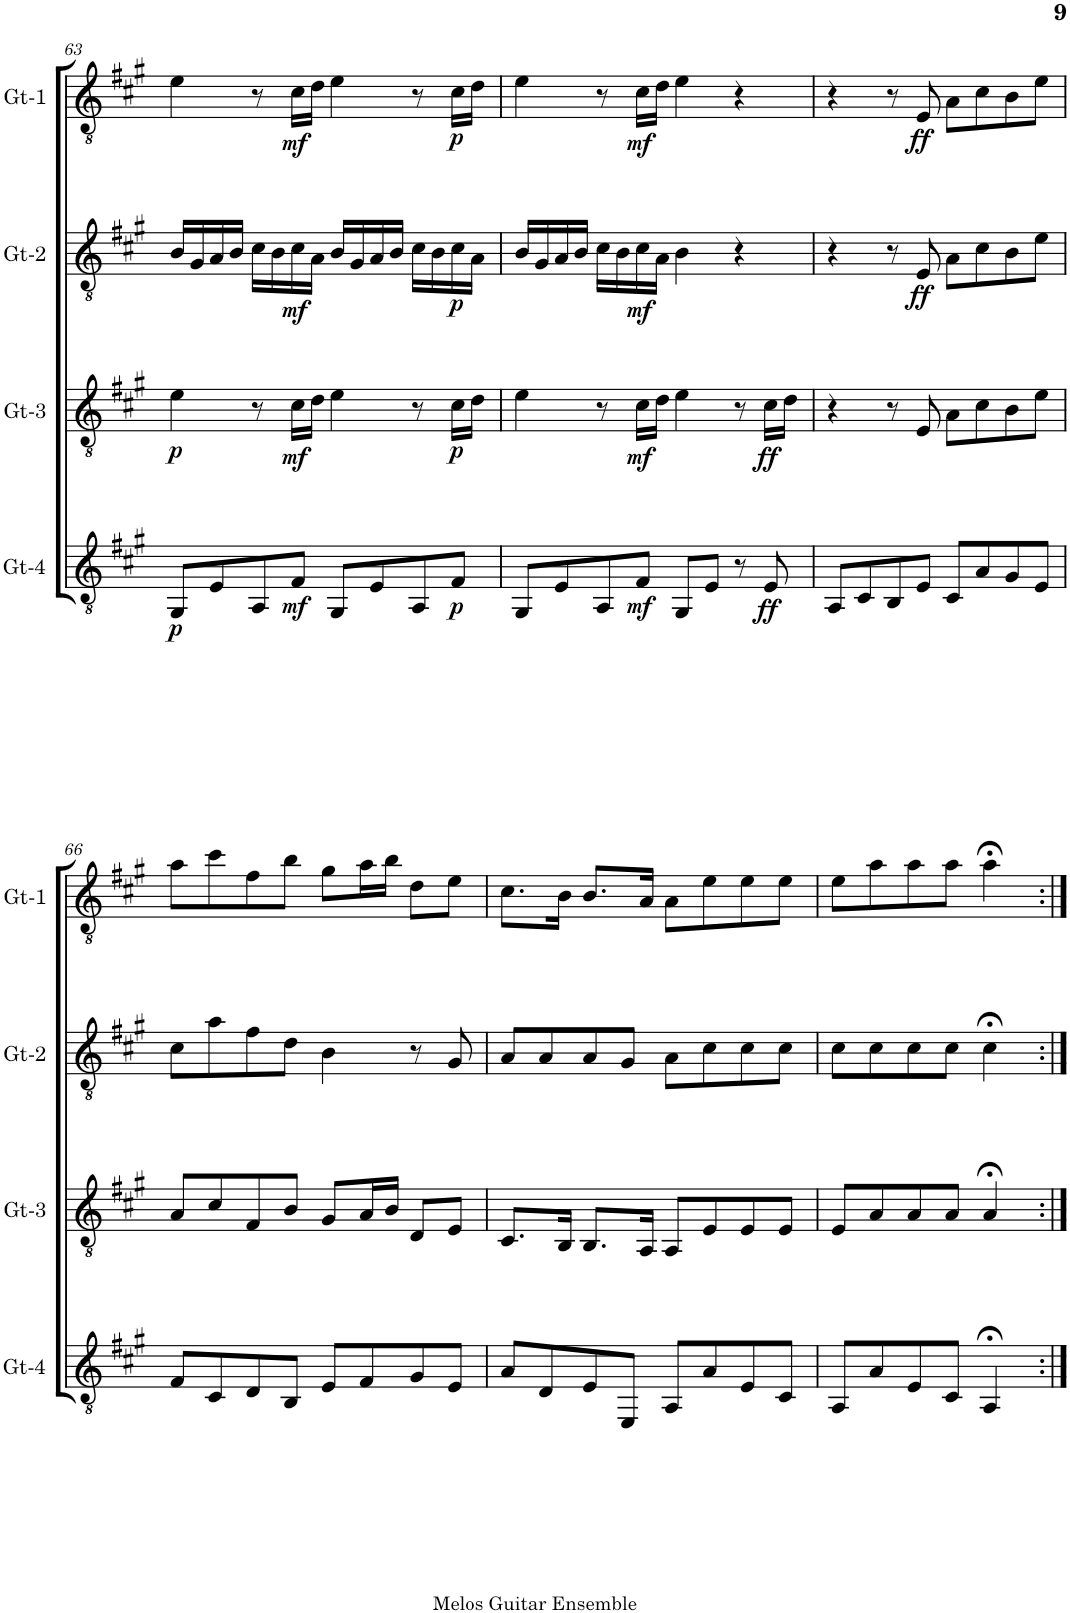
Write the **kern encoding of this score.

**kern	**dynam	**kern	**dynam	**kern	**dynam	**kern	**dynam
*part4	*part4	*part3	*part3	*part2	*part2	*part1	*part1
*staff4	*staff4	*staff3	*staff3	*staff2	*staff2	*staff1	*staff1
*I"Gt-4	*	*I"Gt-3	*	*I"Gt-2	*	*I"Gt-1	*
*I'Gt-4	*	*I'Gt-3	*	*I'Gt-2	*	*I'Gt-1	*
!!LO:PB:g=z
*clefGv2	*	*clefGv2	*	*clefGv2	*	*clefGv2	*
*k[f#c#g#]	*	*k[f#c#g#]	*	*k[f#c#g#]	*	*k[f#c#g#]	*
*M4/4	*	*M4/4	*	*M4/4	*	*M4/4	*
=63	=63	=63	=63	=63	=63	=63	=63
!	!LO:DY:b	!	!LO:DY:b	!	!	!	!
8GG#/L	p	4e\	p	16B/LL	.	4e\	.
.	.	.	.	16G#/	.	.	.
8E/	.	.	.	16A/	.	.	.
.	.	.	.	16B/JJ	.	.	.
8AA/	.	8r	.	16c#\LL	.	8r	.
.	.	.	.	16B\	.	.	.
!	!LO:DY:b	!	!LO:DY:b	!	!LO:DY:b	!	!LO:DY:b
8F#/J	mf	16c#\LL	mf	16c#\	mf	16c#\LL	mf
.	.	16d\JJ	.	16A\JJ	.	16d\JJ	.
8GG#/L	.	4e\	.	16B/LL	.	4e\	.
.	.	.	.	16G#/	.	.	.
8E/	.	.	.	16A/	.	.	.
.	.	.	.	16B/JJ	.	.	.
8AA/	.	8r	.	16c#\LL	.	8r	.
.	.	.	.	16B\	.	.	.
!	!LO:DY:b	!	!LO:DY:b	!	!LO:DY:b	!	!LO:DY:b
8F#/J	p	16c#\LL	p	16c#\	p	16c#\LL	p
.	.	16d\JJ	.	16A\JJ	.	16d\JJ	.
=64	=64	=64	=64	=64	=64	=64	=64
8GG#/L	.	4e\	.	16B/LL	.	4e\	.
.	.	.	.	16G#/	.	.	.
8E/	.	.	.	16A/	.	.	.
.	.	.	.	16B/JJ	.	.	.
8AA/	.	8r	.	16c#\LL	.	8r	.
.	.	.	.	16B\	.	.	.
!	!LO:DY:b	!	!LO:DY:b	!	!LO:DY:b	!	!LO:DY:b
8F#/J	mf	16c#\LL	mf	16c#\	mf	16c#\LL	mf
.	.	16d\JJ	.	16A\JJ	.	16d\JJ	.
8GG#/L	.	4e\	.	4B\	.	4e\	.
8E/J	.	.	.	.	.	.	.
8r	.	8r	.	4r	.	4r	.
!	!LO:DY:b	!	!LO:DY:b	!	!	!	!
8E/	ff	16c#\LL	ff	.	.	.	.
.	.	16d\JJ	.	.	.	.	.
=65	=65	=65	=65	=65	=65	=65	=65
8AA/L	.	4r	.	4r	.	4r	.
8C#/	.	.	.	.	.	.	.
8BB/	.	8r	.	8r	.	8r	.
!	!	!	!	!	!LO:DY:b	!	!LO:DY:b
8E/J	.	8E/	.	8E/	ff	8E/	ff
8C#/L	.	8A\L	.	8A\L	.	8A\L	.
8A/	.	8c#\	.	8c#\	.	8c#\	.
8G#/	.	8B\	.	8B\	.	8B\	.
8E/J	.	8e\J	.	8e\J	.	8e\J	.
!!LO:LB:g=z
=66	=66	=66	=66	=66	=66	=66	=66
8F#/L	.	8A/L	.	8c#\L	.	8a\L	.
8C#/	.	8c#/	.	8a\	.	8cc#\	.
8D/	.	8F#/	.	8f#\	.	8f#\	.
8BB/J	.	8B/J	.	8d\J	.	8b\J	.
8E/L	.	8G#/L	.	4B\	.	8g#\L	.
8F#/	.	16A/L	.	.	.	16a\L	.
.	.	16B/JJ	.	.	.	16b\JJ	.
8G#/	.	8D/L	.	8r	.	8d\L	.
8E/J	.	8E/J	.	8G#/	.	8e\J	.
=67	=67	=67	=67	=67	=67	=67	=67
8A/L	.	8.C#/L	.	8A/L	.	8.c#\L	.
8D/	.	.	.	8A/	.	.	.
.	.	16BB/Jk	.	.	.	16B\Jk	.
8E/	.	8.BB/L	.	8A/	.	8.B/L	.
8EE/J	.	.	.	8G#/J	.	.	.
.	.	16AA/Jk	.	.	.	16A/Jk	.
8AA/L	.	8AA/L	.	8A\L	.	8A\L	.
8A/	.	8E/	.	8c#\	.	8e\	.
8E/	.	8E/	.	8c#\	.	8e\	.
8C#/J	.	8E/J	.	8c#\J	.	8e\J	.
=68	=68	=68	=68	=68	=68	=68	=68
8AA/L	.	8E/L	.	8c#\L	.	8e\L	.
8A/	.	8A/	.	8c#\	.	8a\	.
8E/	.	8A/	.	8c#\	.	8a\	.
8C#/J	.	8A/J	.	8c#\J	.	8a\J	.
4AA;</	.	4A;</	.	4c#;<\	.	4a;<\	.
=:|!	=:|!	=:|!	=:|!	=:|!	=:|!	=:|!	=:|!
*-	*-	*-	*-	*-	*-	*-	*-
